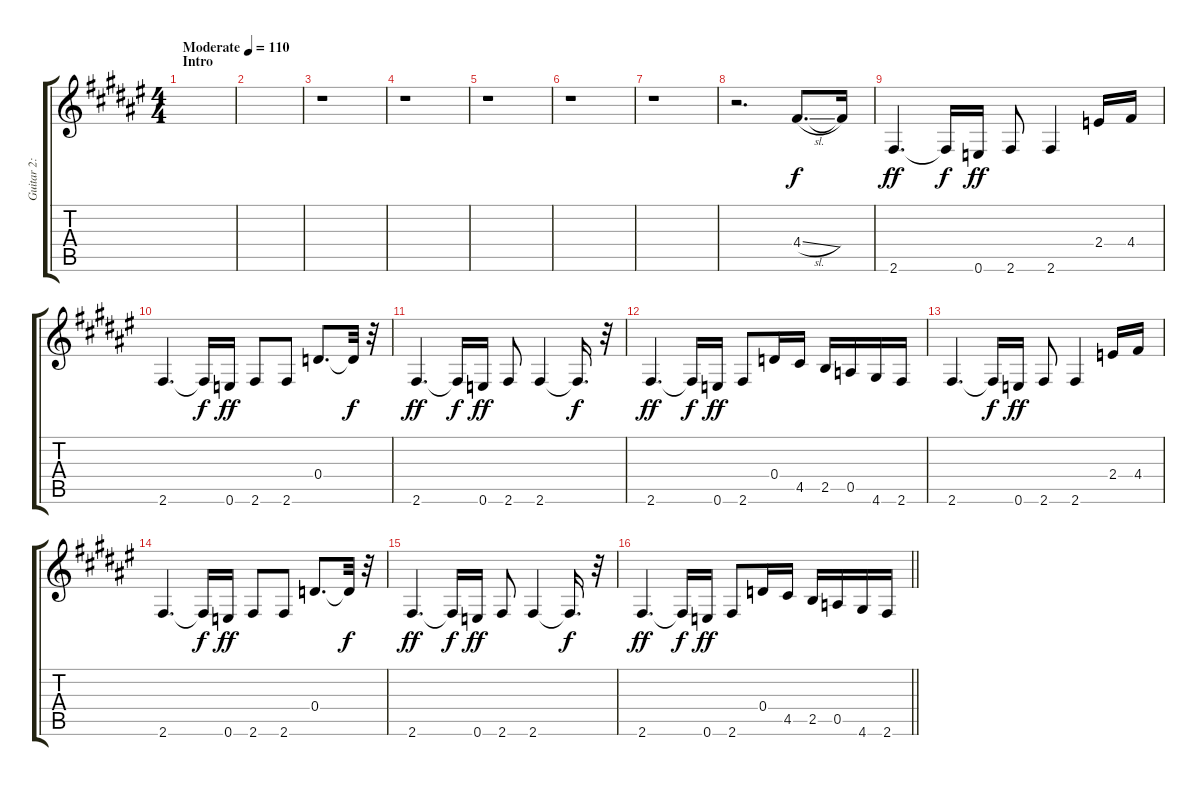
\track ("Guitar 2: Tim Pierce" "Guitar 2: ") {instrument distortionguitar}
\staff {score tabs}
\tuning (E4 B3 G3 D3 A2 E2) {hide}
\ts (4 4)
\section ("" "Intro")
\tempo (110 "Moderate")
\clef g2
\ks f#
|
|
r.1 |
r.1 |
r.1 |
r.1 |
r.1 |
r.2{d} 4.4{sl}.8{d} 4.4{t}.16{dy f} |
2.6.4{d dy ff} 2.6{t}.16{dy f} 0.6.16{dy ff} 2.6.8 2.6.4 2.4.16 4.4.16 |
2.6.4{d} 2.6{t}.16{dy f} 0.6.16{dy ff} 2.6.8 2.6.8 0.4.8{d} 0.4{t}.32{dy f} r.32 |
2.6.4{d dy ff} 2.6{t}.16{dy f} 0.6.16{dy ff} 2.6.8 2.6.4 2.6{t}.16{d dy f} r.32 |
2.6.4{d dy ff} 2.6{t}.16{dy f} 0.6.16{dy ff} 2.6.8 0.4.16 4.5.16 2.5.16 0.5.16 4.6.16 2.6.16 |
2.6.4{d} 2.6{t}.16{dy f} 0.6.16{dy ff} 2.6.8 2.6.4 2.4.16 4.4.16 |
2.6.4{d} 2.6{t}.16{dy f} 0.6.16{dy ff} 2.6.8 2.6.8 0.4.8{d} 0.4{t}.32{dy f} r.32 |
2.6.4{d dy ff} 2.6{t}.16{dy f} 0.6.16{dy ff} 2.6.8 2.6.4 2.6{t}.16{d dy f} r.32 |
\barLineRight lightlight
2.6.4{d dy ff} 2.6{t}.16{dy f} 0.6.16{dy ff} 2.6.8 0.4.16 4.5.16 2.5.16 0.5.16 4.6.16 2.6.16
